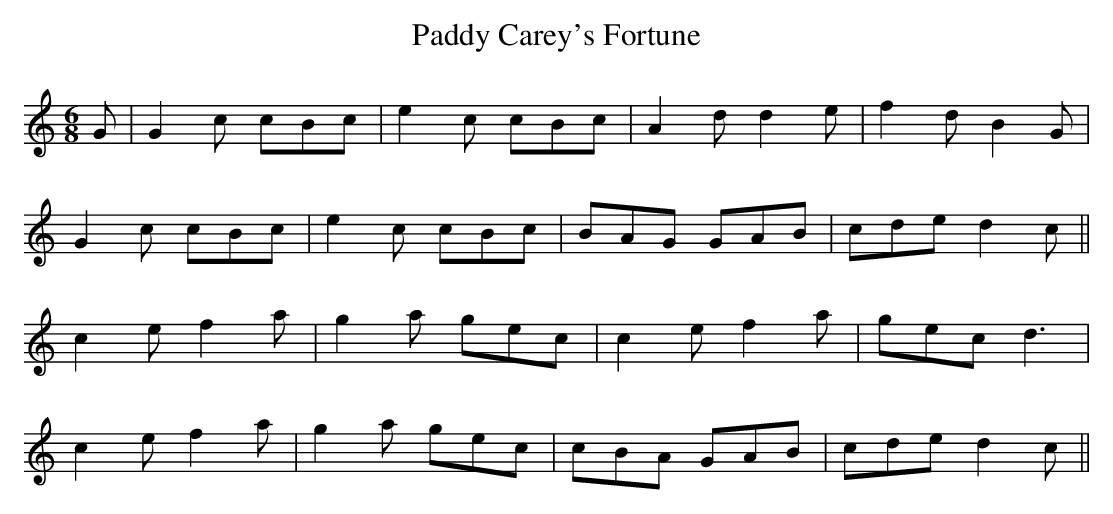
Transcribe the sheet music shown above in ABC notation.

X:1
T:Paddy Carey's Fortune
M:6/8
L:1/8
K:C
G|G2c cBc|e2c cBc|A2d d2e|f2d B2G|
G2c cBc|e2c cBc|BAG GAB|cde d2c||
c2e f2a|g2a gec|c2e f2a|gec d3|
c2e f2a|g2a gec|cBA GAB|cde d2c||
